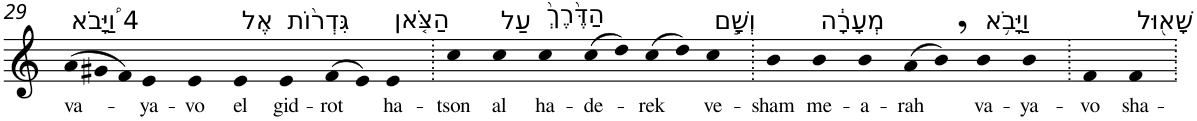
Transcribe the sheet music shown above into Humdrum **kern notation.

**kern	**text
*part1	*part1
*staff1	*staff1
*I"Piano	*
*I'Pno	*
!!LO:PB:g=z
*clefG2	*
*k[]	*
*Xtuplet	*
=29	=29
!LO:TX:a:t=4 וַ֠יָּבֹא	!
!	!LO:LY:b
(>12a	va-
12g#X	.
12f)	.
!	!LO:LY:b
4e	-ya-
!	!LO:LY:b
4e	-vo
!LO:TX:a:t=אֶל	!
!	!LO:LY:b
4e	el
!LO:TX:a:t=גִּדְר֨וֹת	!
!	!LO:LY:b
4e	gid-
!	!LO:LY:b
(>8f	-rot
8e)	.
!LO:TX:a:t=הַצֹּ֤אן	!
!	!LO:LY:b
4e	ha-
=30.	=30.
!	!LO:LY:b
4cc	-tson
!LO:TX:a:t=עַל	!
!	!LO:LY:b
4cc	al
!LO:TX:a:t=הַדֶּ֙רֶךְ֙	!
!	!LO:LY:b
4cc	ha-
!	!LO:LY:b
(>8cc	-de-
8dd)	.
!	!LO:LY:b
(>8cc	-rek
8dd)	.
!LO:TX:a:t=וְשָׁ֣ם	!
!	!LO:LY:b
4cc	ve-
=31.	=31.
!	!LO:LY:b
4b	-sham
!LO:TX:a:t=מְעָרָ֔ה	!
!	!LO:LY:b
4b	me-
!	!LO:LY:b
4b	-a-
!	!LO:LY:b
(>8a	-rah
8b,)	.
!LO:TX:a:t=וַיָּבֹ֥א	!
!	!LO:LY:b
4b	va-
!	!LO:LY:b
4b	-ya-
=32.	=32.
!	!LO:LY:b
4f	-vo
!LO:TX:a:t=שָׁא֖וּל	!
!	!LO:LY:b
4f	sha-
=.	=.
*-	*-
